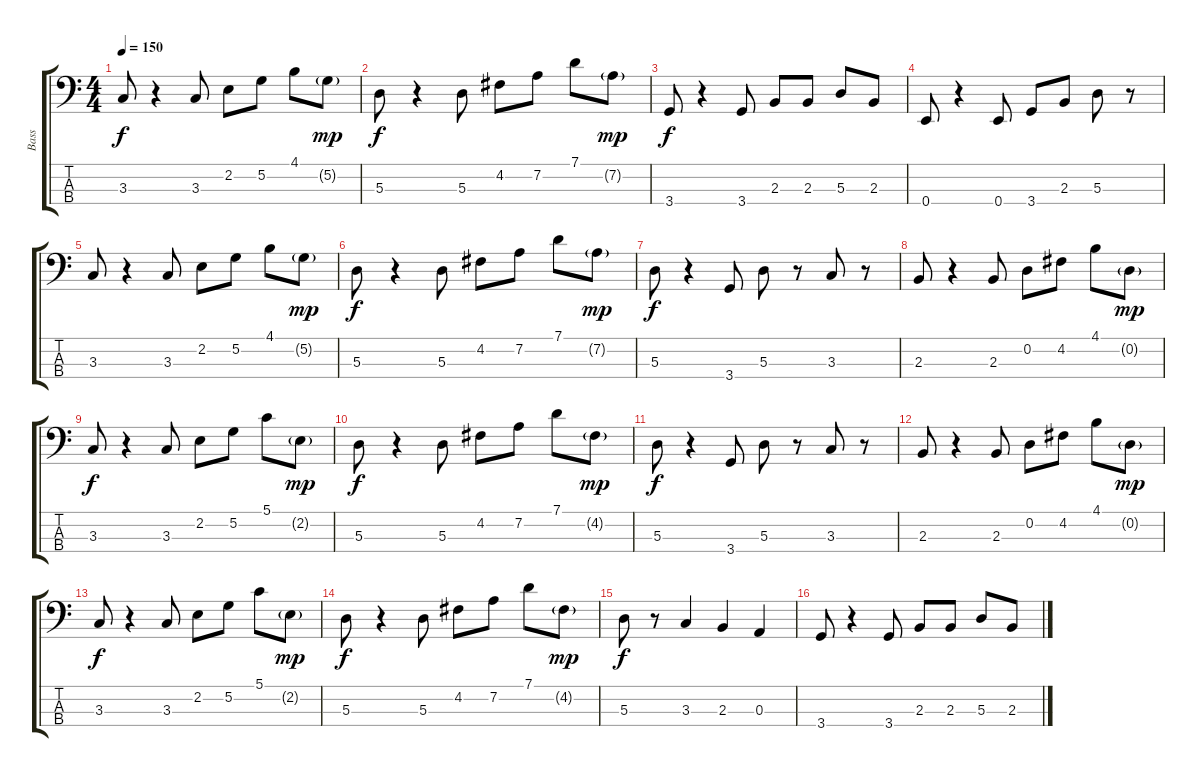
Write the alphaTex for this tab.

\track ("Bass" "Bass") {instrument electricbassfinger}
\staff {score tabs}
\tuning (G2 D2 A1 E1) {hide}
\ts (4 4)
\tempo 150
\clef f4
\ks c
3.3.8{dy f} r.4 3.3.8 2.2.8 5.2.8 4.1.8 5.2{g}.8{dy mp} |
5.3.8{dy f} r.4 5.3.8 4.2.8 7.2.8 7.1.8 7.2{g}.8{dy mp} |
3.4.8{dy f} r.4 3.4.8 2.3.8 2.3.8 5.3.8 2.3.8 |
0.4.8 r.4 0.4.8 3.4.8 2.3.8 5.3.8 r.8 |
3.3.8 r.4 3.3.8 2.2.8 5.2.8 4.1.8 5.2{g}.8{dy mp} |
5.3.8{dy f} r.4 5.3.8 4.2.8 7.2.8 7.1.8 7.2{g}.8{dy mp} |
5.3.8{dy f} r.4 3.4.8 5.3.8 r.8 3.3.8 r.8 |
2.3.8 r.4 2.3.8 0.2.8 4.2.8 4.1.8 0.2{g}.8{dy mp} |
3.3.8{dy f} r.4 3.3.8 2.2.8 5.2.8 5.1.8 2.2{g}.8{dy mp} |
5.3.8{dy f} r.4 5.3.8 4.2.8 7.2.8 7.1.8 4.2{g}.8{dy mp} |
5.3.8{dy f} r.4 3.4.8 5.3.8 r.8 3.3.8 r.8 |
2.3.8 r.4 2.3.8 0.2.8 4.2.8 4.1.8 0.2{g}.8{dy mp} |
3.3.8{dy f} r.4 3.3.8 2.2.8 5.2.8 5.1.8 2.2{g}.8{dy mp} |
5.3.8{dy f} r.4 5.3.8 4.2.8 7.2.8 7.1.8 4.2{g}.8{dy mp} |
5.3.8{dy f} r.8 3.3.4 2.3.4 0.3.4 |
3.4.8 r.4 3.4.8 2.3.8 2.3.8 5.3.8 2.3.8
